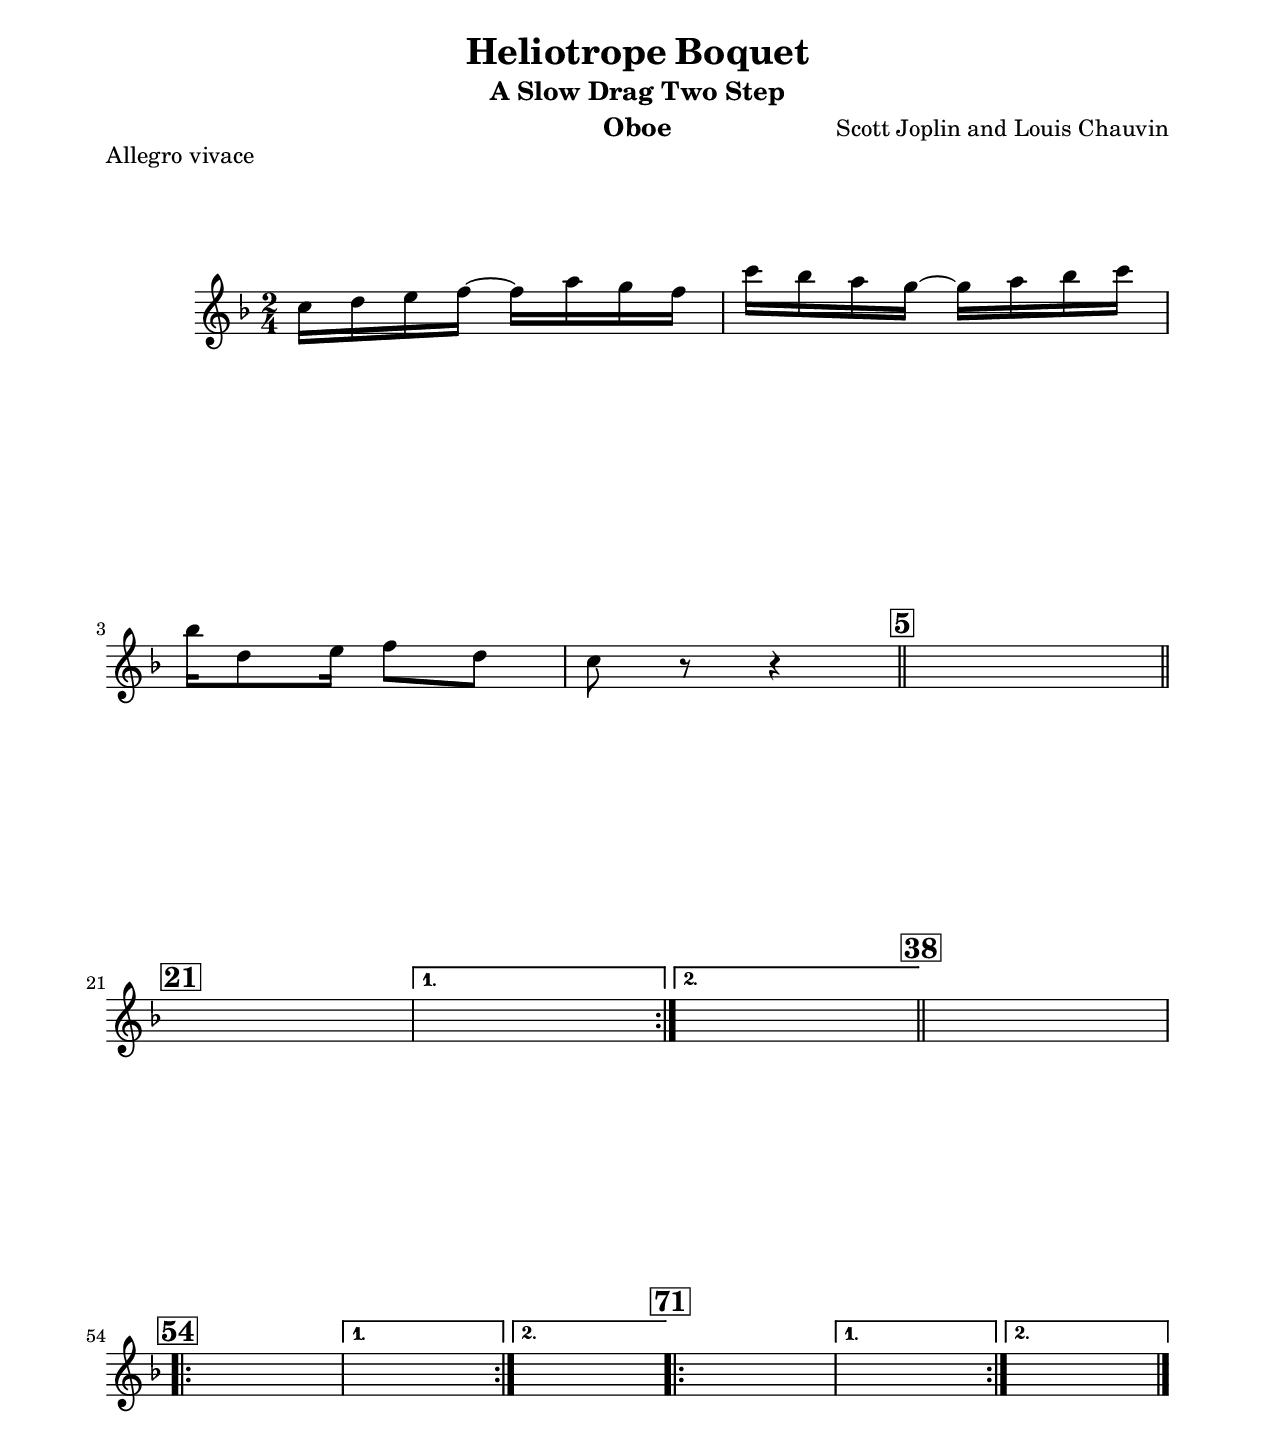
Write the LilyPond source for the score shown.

\version "2.22.2"

\include "defs.lyi"
\version "2.22.2"

\include "defs.lyi"

oboeDynamics =
{
  s2*4 |
  % 5
  s2*16 |

  \repeat volta 2
  {
    % 21
    s2*15 |
  }
  \alternative
  {
    {
      s2 |
    }
    {
      s2 |
    }
  }

  % 38
  s2*16 |

  \repeat volta 2
  {
    % 54
    s2*15 |
  }
  \alternative
  {
    {
      s2 |
    }
    {
      s2 |
    }
  }

  \repeat volta 2
  {
    % 71
    s2*15 |
  }
  \alternative
  {
    {
      s2 |
    }
    {
      s2 |
    }
  }
}


oboeCues =
{
  \time 2/4
  \key g \major

  s2*87 |
}


oboeNotCues =
{
  \time 2/4
  \key g \major

  s2*87 |
}


oboeNotes =
{
  d16 e fis g~g b a g |
  d'16 c b a~a b c d |
  c16 e,8 fis16 g8 e |
  d8 r r4 |

  % 5
  s2*16 |

  \repeat volta 2
  {
    % 21
    s2*15 |
  }
  \alternative
  {
    {
      s2 |
    }
    {
      s2 |
    }
  }

  % 38
  s2*16 |

  \repeat volta 2
  {
    % 54
    s2*15 |
  }
  \alternative
  {
    {
      s2 |
    }
    {
      s2 |
    }
  }

  \repeat volta 2
  {
    % 71
    s2*15 |
  }
  \alternative
  {
    {
      s2 |
    }
    {
      s2 |
    }
  }
}

oboeScore = \transpose c bes \relative c' { << \oboeNotes \oboeNotCues \oboeDynamics >> }
oboePart  = \transpose c bes \relative c' { << \oboeNotes \oboeCues    \oboeDynamics >> }


instrument = "Oboe"

notes = \oboePart

\include "Part.lyi"
